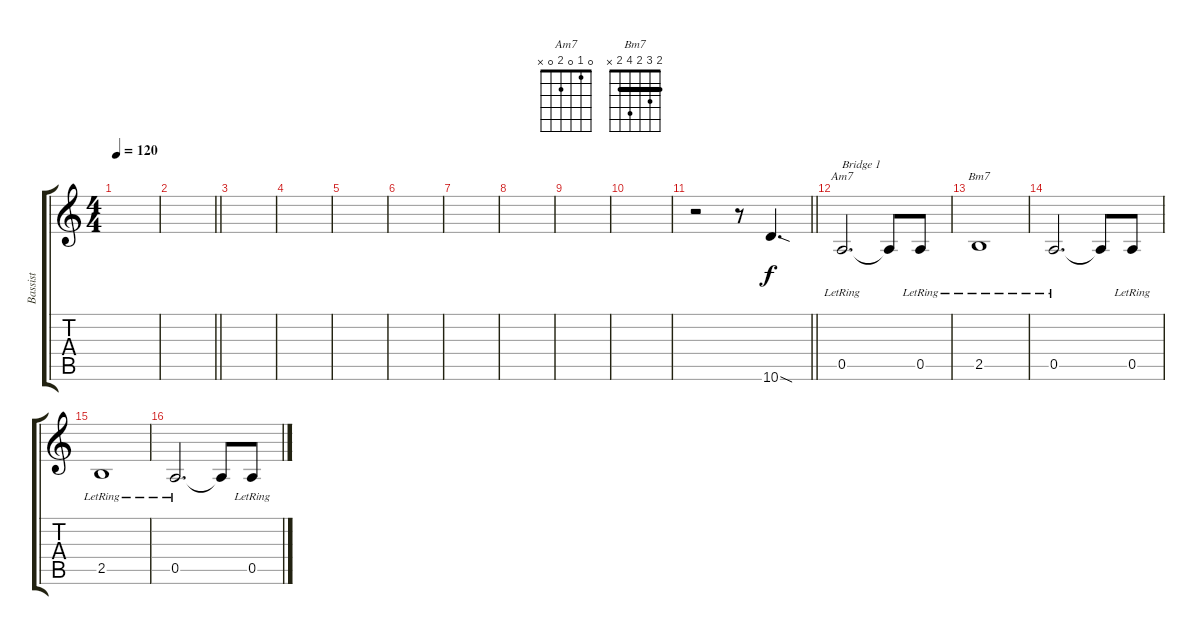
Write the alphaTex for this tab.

\track ("Bassist" "Bassist") {instrument electricbassfinger}
\staff {score tabs}
\tuning (E4 B3 G3 D3 A2 E2) {hide}
\chord ("Am7" 0 1 0 2 0 x)
\chord ("Bm7" 2 3 2 4 2 x) {barre 2}
\ts (4 4)
\tempo 120
\clef g2
\ks c
|
\barLineRight lightlight
|
|
|
|
|
|
|
|
|
\barLineRight lightlight
r.2 r.8 10.6{sod}.4{d} |
0.5{lr}.2{d ch "Am7" txt "Bridge 1"} 0.5{t}.8 0.5{lr}.8 |
2.5{lr}.1{ch "Bm7"} |
0.5{lr}.2{d} 0.5{t}.8 0.5{lr}.8 |
2.5{lr}.1 |
0.5{lr}.2{d} 0.5{t}.8 0.5{lr}.8
